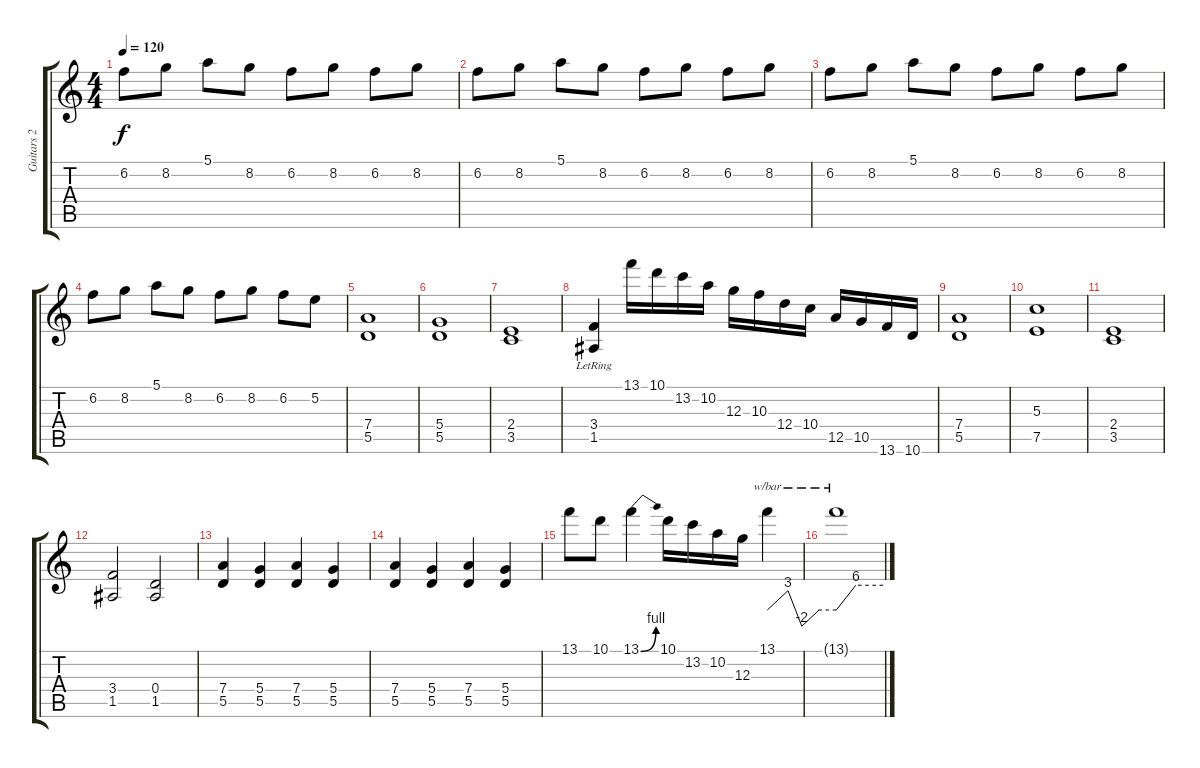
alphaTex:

\track ("Guitars 2" "Guitars 2") {instrument electricguitarjazz}
\staff {score tabs}
\tuning (E4 B3 G3 D3 A2 E2) {hide}
\ts (4 4)
\tempo 120
\clef g2
\ks c
6.2.8{dy f volume 16 instrument brightacousticpiano} 8.2.8 5.1.8 8.2.8 6.2.8 8.2.8 6.2.8 8.2.8 |
6.2.8 8.2.8 5.1.8 8.2.8 6.2.8 8.2.8 6.2.8 8.2.8 |
6.2.8 8.2.8 5.1.8 8.2.8 6.2.8 8.2.8 6.2.8 8.2.8 |
6.2.8 8.2.8 5.1.8 8.2.8 6.2.8 8.2.8 6.2.8 5.2.8 |
(7.4 5.5).1{volume 16 instrument distortionguitar} |
(5.4 5.5).1 |
(2.4 3.5).1 |
(3.4{lr} 1.5{lr}).4 13.1.16 10.1.16 13.2.16 10.2.16 12.3.16 10.3.16 12.4.16 10.4.16 12.5.16 10.5.16 13.6.16 10.6.16 |
(7.4 5.5).1{instrument distortionguitar} |
(5.3 7.5).1 |
(2.4 3.5).1 |
(3.4 1.5).2 (0.4 1.5).2 |
(7.4 5.5).4{volume 16 instrument distortionguitar} (5.4 5.5).4 (7.4 5.5).4 (5.4 5.5).4 |
(7.4 5.5).4 (5.4 5.5).4 (7.4 5.5).4 (5.4 5.5).4 |
13.1.8 10.1.8 13.1{be (bend 0 0 60 4)}.4 10.1.16 13.2.16 10.2.16 12.3.16 13.1.4{tbe (custom default 0 0 18 12 30 -8 45 0 60 0)} |
13.1{t}.1{tbe (custom default 0 0 25 24 60 24)}
